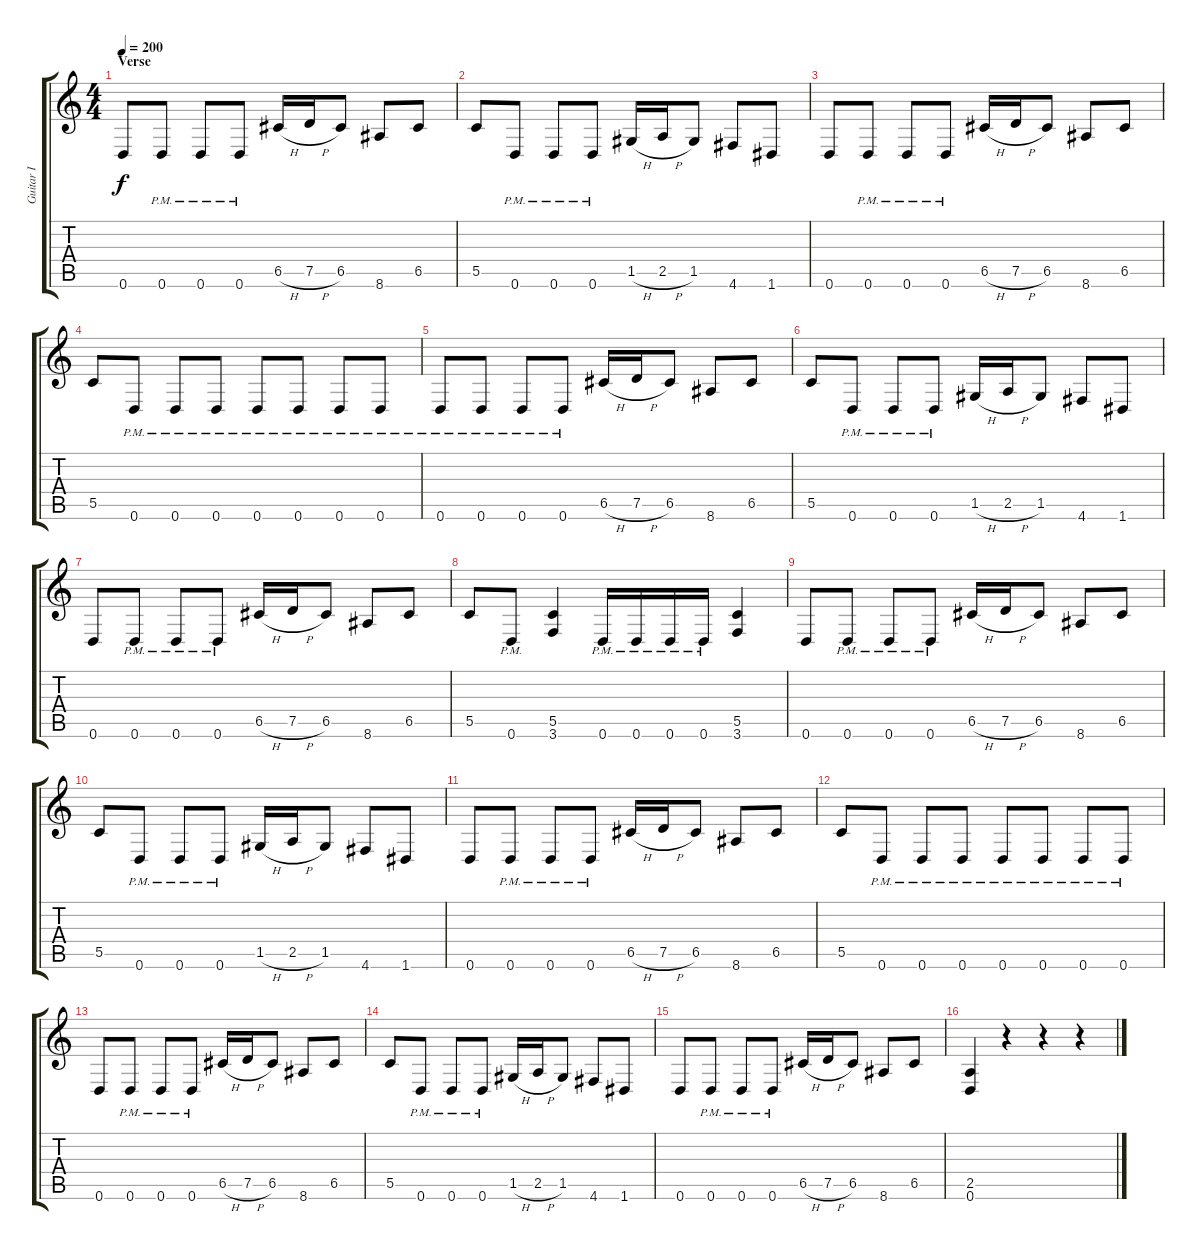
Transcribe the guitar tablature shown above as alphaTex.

\track ("Guitar I" "Guitar I") {instrument distortionguitar}
\staff {score tabs}
\tuning (D4 A3 F3 C3 G2 D2) {hide}
\ts (4 4)
\section ("" "Verse")
\tempo 200
\clef g2
\ks c
0.6.8{dy f} 0.6{pm}.8 0.6{pm}.8 0.6{pm}.8 6.5{h}.16 7.5{h}.16 6.5.8 8.6.8 6.5.8 |
5.5.8 0.6{pm}.8 0.6{pm}.8 0.6{pm}.8 1.5{h}.16 2.5{h}.16 1.5.8 4.6.8 1.6.8 |
0.6.8 0.6{pm}.8 0.6{pm}.8 0.6{pm}.8 6.5{h}.16 7.5{h}.16 6.5.8 8.6.8 6.5.8 |
5.5.8 0.6{pm}.8 0.6{pm}.8 0.6{pm}.8 0.6{pm}.8 0.6{pm}.8 0.6{pm}.8 0.6{pm}.8 |
0.6{pm}.8 0.6{pm}.8 0.6{pm}.8 0.6{pm}.8 6.5{h}.16 7.5{h}.16 6.5.8 8.6.8 6.5.8 |
5.5.8 0.6{pm}.8 0.6{pm}.8 0.6{pm}.8 1.5{h}.16 2.5{h}.16 1.5.8 4.6.8 1.6.8 |
0.6.8 0.6{pm}.8 0.6{pm}.8 0.6{pm}.8 6.5{h}.16 7.5{h}.16 6.5.8 8.6.8 6.5.8 |
5.5.8 0.6{pm}.8 (5.5 3.6).4 0.6{pm}.16 0.6{pm}.16 0.6{pm}.16 0.6{pm}.16 (5.5 3.6).4 |
0.6.8 0.6{pm}.8 0.6{pm}.8 0.6{pm}.8 6.5{h}.16 7.5{h}.16 6.5.8 8.6.8 6.5.8 |
5.5.8 0.6{pm}.8 0.6{pm}.8 0.6{pm}.8 1.5{h}.16 2.5{h}.16 1.5.8 4.6.8 1.6.8 |
0.6.8 0.6{pm}.8 0.6{pm}.8 0.6{pm}.8 6.5{h}.16 7.5{h}.16 6.5.8 8.6.8 6.5.8 |
5.5.8 0.6{pm}.8 0.6{pm}.8 0.6{pm}.8 0.6{pm}.8 0.6{pm}.8 0.6{pm}.8 0.6{pm}.8 |
0.6.8 0.6{pm}.8 0.6{pm}.8 0.6{pm}.8 6.5{h}.16 7.5{h}.16 6.5.8 8.6.8 6.5.8 |
5.5.8 0.6{pm}.8 0.6{pm}.8 0.6{pm}.8 1.5{h}.16 2.5{h}.16 1.5.8 4.6.8 1.6.8 |
0.6.8 0.6{pm}.8 0.6{pm}.8 0.6{pm}.8 6.5{h}.16 7.5{h}.16 6.5.8 8.6.8 6.5.8 |
(2.5 0.6).4 r.4 r.4 r.4
